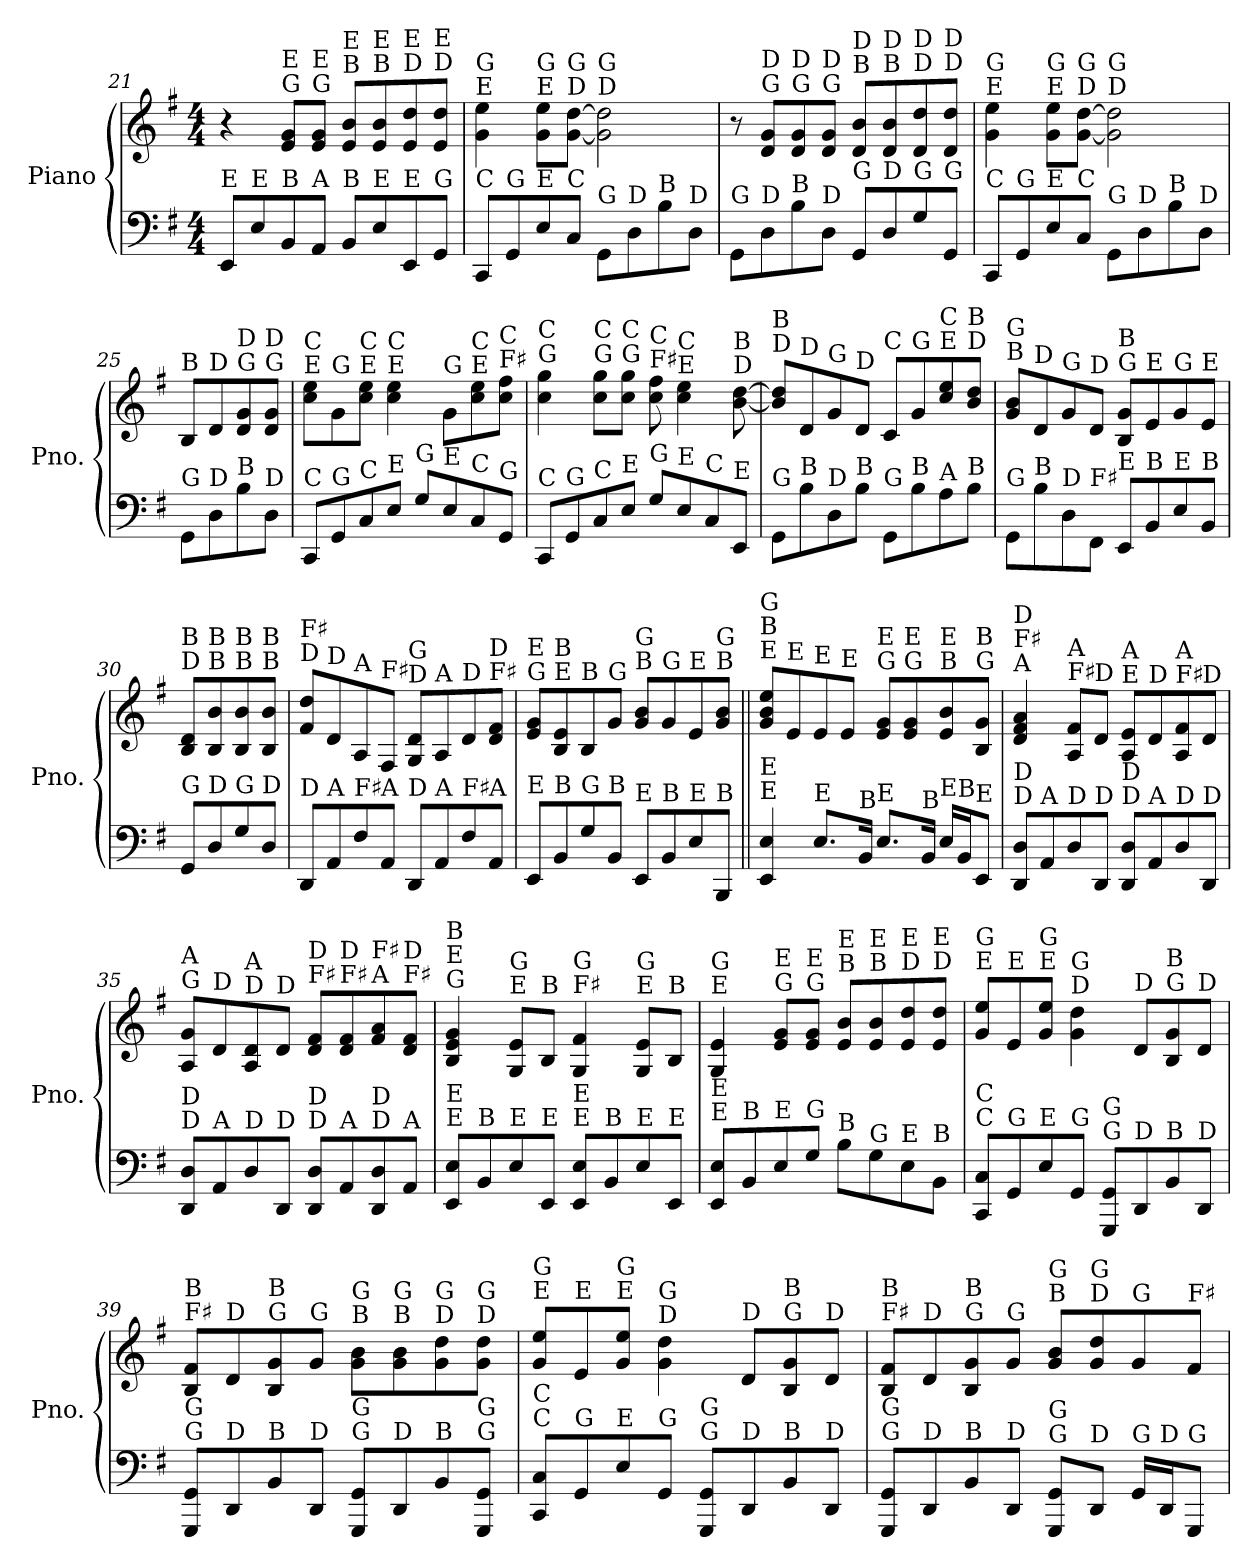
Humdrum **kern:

**kern	**kern
*part1	*part1
*staff2	*staff1
*I"Piano	*
*I'Pno.	*
!!LO:LB:g=z
*clefF4	*clefG2
*k[f#]	*k[f#]
*M4/4	*M4/4
=21	=21
!LO:TX:a:t=E	!
8EE/L	4r
!LO:TX:a:t=E	!
8E/	.
!	!LO:TX:a:t=G
!	!LO:TX:a:t=E
!LO:TX:a:t=B	!
8BB/	8e/ 8g/L
!	!LO:TX:a:t=G
!	!LO:TX:a:t=E
!LO:TX:a:t=A	!
8AA/J	8e/ 8g/J
!	!LO:TX:a:t=B
!	!LO:TX:a:t=E
!LO:TX:a:t=B	!
8BB/L	8e/ 8b/L
!	!LO:TX:a:t=B
!	!LO:TX:a:t=E
!LO:TX:a:t=E	!
8E/	8e/ 8b/
!	!LO:TX:a:t=D
!	!LO:TX:a:t=E
!LO:TX:a:t=E	!
8EE/	8e/ 8dd/
!	!LO:TX:a:t=D
!	!LO:TX:a:t=E
!LO:TX:a:t=G	!
8GG/J	8e/ 8dd/J
=22	=22
!	!LO:TX:a:t=E
!	!LO:TX:a:t=G
!LO:TX:a:t=C	!
8CC/L	4g\ 4ee\
!LO:TX:a:t=G	!
8GG/	.
!	!LO:TX:a:t=E
!	!LO:TX:a:t=G
!LO:TX:a:t=E	!
8E/	8g\ 8ee\L
!	!LO:TX:a:t=D
!	!LO:TX:a:t=G
!LO:TX:a:t=C	!
8C/J	[8g\ [8dd\J
!	!LO:TX:a:t=D
!	!LO:TX:a:t=G
!LO:TX:a:t=G	!
8GG\L	2g\] 2dd\]
!LO:TX:a:t=D	!
8D\	.
!LO:TX:a:t=B	!
8B\	.
!LO:TX:a:t=D	!
8D\J	.
=23	=23
!LO:TX:a:t=G	!
8GG\L	8r
!	!LO:TX:a:t=G
!	!LO:TX:a:t=D
!LO:TX:a:t=D	!
8D\	8d/ 8g/L
!	!LO:TX:a:t=G
!	!LO:TX:a:t=D
!LO:TX:a:t=B	!
8B\	8d/ 8g/
!	!LO:TX:a:t=G
!	!LO:TX:a:t=D
!LO:TX:a:t=D	!
8D\J	8d/ 8g/J
!	!LO:TX:a:t=B
!	!LO:TX:a:t=D
!LO:TX:a:t=G	!
8GG/L	8d/ 8b/L
!	!LO:TX:a:t=B
!	!LO:TX:a:t=D
!LO:TX:a:t=D	!
8D/	8d/ 8b/
!	!LO:TX:a:t=D
!	!LO:TX:a:t=D
!LO:TX:a:t=G	!
8G/	8d/ 8dd/
!	!LO:TX:a:t=D
!	!LO:TX:a:t=D
!LO:TX:a:t=G	!
8GG/J	8d/ 8dd/J
=24	=24
!	!LO:TX:a:t=E
!	!LO:TX:a:t=G
!LO:TX:a:t=C	!
8CC/L	4g\ 4ee\
!LO:TX:a:t=G	!
8GG/	.
!	!LO:TX:a:t=E
!	!LO:TX:a:t=G
!LO:TX:a:t=E	!
8E/	8g\ 8ee\L
!	!LO:TX:a:t=D
!	!LO:TX:a:t=G
!LO:TX:a:t=C	!
8C/J	[8g\ [8dd\J
!	!LO:TX:a:t=D
!	!LO:TX:a:t=G
!LO:TX:a:t=G	!
8GG\L	2g\] 2dd\]
!LO:TX:a:t=D	!
8D\	.
!LO:TX:a:t=B	!
8B\	.
!LO:TX:a:t=D	!
8D\J	.
!!LO:LB:g=z
=25	=25
!	!LO:TX:a:t=B
!LO:TX:a:t=G	!
8GG\L	8B/L
!	!LO:TX:a:t=D
!LO:TX:a:t=D	!
8D\	8d/
!	!LO:TX:a:t=G
!	!LO:TX:a:t=D
!LO:TX:a:t=B	!
8B\	8d/ 8g/
!	!LO:TX:a:t=G
!	!LO:TX:a:t=D
!LO:TX:a:t=D	!
8D\J	8d/ 8g/J
=26	=26
!	!LO:TX:a:t=E
!	!LO:TX:a:t=C
!LO:TX:a:t=C	!
8CC/L	8cc\ 8ee\L
!	!LO:TX:a:t=G
!LO:TX:a:t=G	!
8GG/	8g\
!	!LO:TX:a:t=E
!	!LO:TX:a:t=C
!LO:TX:a:t=C	!
8C/	8cc\ 8ee\J
!	!LO:TX:a:t=E
!	!LO:TX:a:t=C
!LO:TX:a:t=E	!
8E/J	4cc\ 4ee\
!LO:TX:a:t=G	!
8G/L	.
!	!LO:TX:a:t=G
!LO:TX:a:t=E	!
8E/	8g\L
!	!LO:TX:a:t=E
!	!LO:TX:a:t=C
!LO:TX:a:t=C	!
8C/	8cc\ 8ee\
!	!LO:TX:a:t=F♯
!	!LO:TX:a:t=C
!LO:TX:a:t=G	!
8GG/J	8cc\ 8ff#\J
=27	=27
!	!LO:TX:a:t=G
!	!LO:TX:a:t=C
!LO:TX:a:t=C	!
8CC/L	4cc\ 4gg\
!LO:TX:a:t=G	!
8GG/	.
!	!LO:TX:a:t=G
!	!LO:TX:a:t=C
!LO:TX:a:t=C	!
8C/	8cc\ 8gg\L
!	!LO:TX:a:t=G
!	!LO:TX:a:t=C
!LO:TX:a:t=E	!
8E/J	8cc\ 8gg\J
!	!LO:TX:a:t=F♯
!	!LO:TX:a:t=C
!LO:TX:a:t=G	!
8G/L	8cc\ 8ff#\
!	!LO:TX:a:t=E
!	!LO:TX:a:t=C
!LO:TX:a:t=E	!
8E/	4cc\ 4ee\
!LO:TX:a:t=C	!
8C/	.
!	!LO:TX:a:t=D
!	!LO:TX:a:t=B
!LO:TX:a:t=E	!
8EE/J	[8b\ [8dd\
=28	=28
!	!LO:TX:a:t=D
!	!LO:TX:a:t=B
!LO:TX:a:t=G	!
8GG\L	8b/] 8dd/]L
!	!LO:TX:a:t=D
!LO:TX:a:t=B	!
8B\	8d/
!	!LO:TX:a:t=G
!LO:TX:a:t=D	!
8D\	8g/
!	!LO:TX:a:t=D
!LO:TX:a:t=B	!
8B\J	8d/J
!	!LO:TX:a:t=C
!LO:TX:a:t=G	!
8GG\L	8c/L
!	!LO:TX:a:t=G
!LO:TX:a:t=B	!
8B\	8g/
!	!LO:TX:a:t=E
!	!LO:TX:a:t=C
!LO:TX:a:t=A	!
8A\	8cc/ 8ee/
!	!LO:TX:a:t=D
!	!LO:TX:a:t=B
!LO:TX:a:t=B	!
8B\J	8b/ 8dd/J
!!LO:LB:g=z
=29	=29
!	!LO:TX:a:t=B
!	!LO:TX:a:t=G
!LO:TX:a:t=G	!
8GG\L	8g/ 8b/L
!	!LO:TX:a:t=D
!LO:TX:a:t=B	!
8B\	8d/
!	!LO:TX:a:t=G
!LO:TX:a:t=D	!
8D\	8g/
!	!LO:TX:a:t=D
!LO:TX:a:t=F♯	!
8FF#\J	8d/J
!	!LO:TX:a:t=G
!	!LO:TX:a:t=B
!LO:TX:a:t=E	!
8EE/L	8B/ 8g/L
!	!LO:TX:a:t=E
!LO:TX:a:t=B	!
8BB/	8e/
!	!LO:TX:a:t=G
!LO:TX:a:t=E	!
8E/	8g/
!	!LO:TX:a:t=E
!LO:TX:a:t=B	!
8BB/J	8e/J
=30	=30
!	!LO:TX:a:t=D
!	!LO:TX:a:t=B
!LO:TX:a:t=G	!
8GG/L	8B/ 8d/L
!	!LO:TX:a:t=B
!	!LO:TX:a:t=B
!LO:TX:a:t=D	!
8D/	8B/ 8b/
!	!LO:TX:a:t=B
!	!LO:TX:a:t=B
!LO:TX:a:t=G	!
8G/	8B/ 8b/
!	!LO:TX:a:t=B
!	!LO:TX:a:t=B
!LO:TX:a:t=D	!
8D/J	8B/ 8b/J
=31	=31
!	!LO:TX:a:t=D
!	!LO:TX:a:t=F♯
!LO:TX:a:t=D	!
8DD/L	8f#/ 8dd/L
!	!LO:TX:a:t=D
!LO:TX:a:t=A	!
8AA/	8d/
!	!LO:TX:a:t=A
!LO:TX:a:t=F♯	!
8F#/	8A/
!	!LO:TX:a:t=F♯
!LO:TX:a:t=A	!
8AA/J	8F#/J
!	!LO:TX:a:t=D
!	!LO:TX:a:t=G
!LO:TX:a:t=D	!
8DD/L	8G/ 8d/L
!	!LO:TX:a:t=A
!LO:TX:a:t=A	!
8AA/	8A/
!	!LO:TX:a:t=D
!LO:TX:a:t=F♯	!
8F#/	8d/
!	!LO:TX:a:t=F♯
!	!LO:TX:a:t=D
!LO:TX:a:t=A	!
8AA/J	8d/ 8f#/J
=32	=32
!	!LO:TX:a:t=G
!	!LO:TX:a:t=E
!LO:TX:a:t=E	!
8EE/L	8e/ 8g/L
!	!LO:TX:a:t=E
!	!LO:TX:a:t=B
!LO:TX:a:t=B	!
8BB/	8B/ 8e/
!	!LO:TX:a:t=B
!LO:TX:a:t=G	!
8G/	8B/
!	!LO:TX:a:t=G
!LO:TX:a:t=B	!
8BB/J	8g/J
!	!LO:TX:a:t=B
!	!LO:TX:a:t=G
!LO:TX:a:t=E	!
8EE/L	8g/ 8b/L
!	!LO:TX:a:t=G
!LO:TX:a:t=B	!
8BB/	8g/
!	!LO:TX:a:t=E
!LO:TX:a:t=E	!
8E/	8e/
!	!LO:TX:a:t=B
!	!LO:TX:a:t=G
!LO:TX:a:t=B	!
8BBB/J	8g/ 8b/J
!!LO:PB:g=z
=33||	=33||
!	!LO:TX:a:t=E
!	!LO:TX:a:t=B
!	!LO:TX:a:t=G
!LO:TX:a:t=E	!
!LO:TX:a:t=E	!
4EE/ 4E/	8g/ 8b/ 8ee/L
!	!LO:TX:a:t=E
.	8e/
!	!LO:TX:a:t=E
!LO:TX:a:t=E	!
8.E/L	8e/
!	!LO:TX:a:t=E
.	8e/J
!LO:TX:a:t=B	!
16BB/Jk	.
!	!LO:TX:a:t=G
!	!LO:TX:a:t=E
!LO:TX:a:t=E	!
8.E/L	8e/ 8g/L
!	!LO:TX:a:t=G
!	!LO:TX:a:t=E
.	8e/ 8g/
!LO:TX:a:t=B	!
16BB/Jk	.
!	!LO:TX:a:t=B
!	!LO:TX:a:t=E
!LO:TX:a:t=E	!
16E/LL	8e/ 8b/
!LO:TX:a:t=B	!
16BB/J	.
!	!LO:TX:a:t=G
!	!LO:TX:a:t=B
!LO:TX:a:t=E	!
8EE/J	8B/ 8g/J
=34	=34
!	!LO:TX:a:t=A
!	!LO:TX:a:t=F♯
!	!LO:TX:a:t=D
!LO:TX:a:t=D	!
!LO:TX:a:t=D	!
8DD/ 8D/L	4d/ 4f#/ 4a/
!LO:TX:a:t=A	!
8AA/	.
!	!LO:TX:a:t=F♯
!	!LO:TX:a:t=A
!LO:TX:a:t=D	!
8D/	8A/ 8f#/L
!	!LO:TX:a:t=D
!LO:TX:a:t=D	!
8DD/J	8d/J
!	!LO:TX:a:t=E
!	!LO:TX:a:t=A
!LO:TX:a:t=D	!
!LO:TX:a:t=D	!
8DD/ 8D/L	8A/ 8e/L
!	!LO:TX:a:t=D
!LO:TX:a:t=A	!
8AA/	8d/
!	!LO:TX:a:t=F♯
!	!LO:TX:a:t=A
!LO:TX:a:t=D	!
8D/	8A/ 8f#/
!	!LO:TX:a:t=D
!LO:TX:a:t=D	!
8DD/J	8d/J
=35	=35
!	!LO:TX:a:t=G
!	!LO:TX:a:t=A
!LO:TX:a:t=D	!
!LO:TX:a:t=D	!
8DD/ 8D/L	8A/ 8g/L
!	!LO:TX:a:t=D
!LO:TX:a:t=A	!
8AA/	8d/
!	!LO:TX:a:t=D
!	!LO:TX:a:t=A
!LO:TX:a:t=D	!
8D/	8A/ 8d/
!	!LO:TX:a:t=D
!LO:TX:a:t=D	!
8DD/J	8d/J
!	!LO:TX:a:t=F♯
!	!LO:TX:a:t=D
!LO:TX:a:t=D	!
!LO:TX:a:t=D	!
8DD/ 8D/L	8d/ 8f#/L
!	!LO:TX:a:t=F♯
!	!LO:TX:a:t=D
!LO:TX:a:t=A	!
8AA/	8d/ 8f#/
!	!LO:TX:a:t=A
!	!LO:TX:a:t=F♯
!LO:TX:a:t=D	!
!LO:TX:a:t=D	!
8DD/ 8D/	8f#/ 8a/
!	!LO:TX:a:t=F♯
!	!LO:TX:a:t=D
!LO:TX:a:t=A	!
8AA/J	8d/ 8f#/J
=36	=36
!	!LO:TX:a:t=G
!	!LO:TX:a:t=E
!	!LO:TX:a:t=B
!LO:TX:a:t=E	!
!LO:TX:a:t=E	!
8EE/ 8E/L	4B/ 4e/ 4g/
!LO:TX:a:t=B	!
8BB/	.
!	!LO:TX:a:t=E
!	!LO:TX:a:t=G
!LO:TX:a:t=E	!
8E/	8G/ 8e/L
!	!LO:TX:a:t=B
!LO:TX:a:t=E	!
8EE/J	8B/J
!	!LO:TX:a:t=F♯
!	!LO:TX:a:t=G
!LO:TX:a:t=E	!
!LO:TX:a:t=E	!
8EE/ 8E/L	4G/ 4f#/
!LO:TX:a:t=B	!
8BB/	.
!	!LO:TX:a:t=E
!	!LO:TX:a:t=G
!LO:TX:a:t=E	!
8E/	8G/ 8e/L
!	!LO:TX:a:t=B
!LO:TX:a:t=E	!
8EE/J	8B/J
!!LO:LB:g=z
=37	=37
!	!LO:TX:a:t=E
!	!LO:TX:a:t=G
!LO:TX:a:t=E	!
!LO:TX:a:t=E	!
8EE/ 8E/L	4G/ 4e/
!LO:TX:a:t=B	!
8BB/	.
!	!LO:TX:a:t=G
!	!LO:TX:a:t=E
!LO:TX:a:t=E	!
8E/	8e/ 8g/L
!	!LO:TX:a:t=G
!	!LO:TX:a:t=E
!LO:TX:a:t=G	!
8G/J	8e/ 8g/J
!	!LO:TX:a:t=B
!	!LO:TX:a:t=E
!LO:TX:a:t=B	!
8B\L	8e/ 8b/L
!	!LO:TX:a:t=B
!	!LO:TX:a:t=E
!LO:TX:a:t=G	!
8G\	8e/ 8b/
!	!LO:TX:a:t=D
!	!LO:TX:a:t=E
!LO:TX:a:t=E	!
8E\	8e/ 8dd/
!	!LO:TX:a:t=D
!	!LO:TX:a:t=E
!LO:TX:a:t=B	!
8BB\J	8e/ 8dd/J
=38	=38
!	!LO:TX:a:t=E
!	!LO:TX:a:t=G
!LO:TX:a:t=C	!
!LO:TX:a:t=C	!
8CC/ 8C/L	8g/ 8ee/L
!	!LO:TX:a:t=E
!LO:TX:a:t=G	!
8GG/	8e/
!	!LO:TX:a:t=E
!	!LO:TX:a:t=G
!LO:TX:a:t=E	!
8E/	8g/ 8ee/J
!	!LO:TX:a:t=D
!	!LO:TX:a:t=G
!LO:TX:a:t=G	!
8GG/J	4g\ 4dd\
!LO:TX:a:t=G	!
!LO:TX:a:t=G	!
8GGG/ 8GG/L	.
!	!LO:TX:a:t=D
!LO:TX:a:t=D	!
8DD/	8d/L
!	!LO:TX:a:t=G
!	!LO:TX:a:t=B
!LO:TX:a:t=B	!
8BB/	8B/ 8g/
!	!LO:TX:a:t=D
!LO:TX:a:t=D	!
8DD/J	8d/J
=39	=39
!	!LO:TX:a:t=F♯
!	!LO:TX:a:t=B
!LO:TX:a:t=G	!
!LO:TX:a:t=G	!
8GGG/ 8GG/L	8B/ 8f#/L
!	!LO:TX:a:t=D
!LO:TX:a:t=D	!
8DD/	8d/
!	!LO:TX:a:t=G
!	!LO:TX:a:t=B
!LO:TX:a:t=B	!
8BB/	8B/ 8g/
!	!LO:TX:a:t=G
!LO:TX:a:t=D	!
8DD/J	8g/J
!	!LO:TX:a:t=B
!	!LO:TX:a:t=G
!LO:TX:a:t=G	!
!LO:TX:a:t=G	!
8GGG/ 8GG/L	8g\ 8b\L
!	!LO:TX:a:t=B
!	!LO:TX:a:t=G
!LO:TX:a:t=D	!
8DD/	8g\ 8b\
!	!LO:TX:a:t=D
!	!LO:TX:a:t=G
!LO:TX:a:t=B	!
8BB/	8g\ 8dd\
!	!LO:TX:a:t=D
!	!LO:TX:a:t=G
!LO:TX:a:t=G	!
!LO:TX:a:t=G	!
8GGG/ 8GG/J	8g\ 8dd\J
=40	=40
!	!LO:TX:a:t=E
!	!LO:TX:a:t=G
!LO:TX:a:t=C	!
!LO:TX:a:t=C	!
8CC/ 8C/L	8g/ 8ee/L
!	!LO:TX:a:t=E
!LO:TX:a:t=G	!
8GG/	8e/
!	!LO:TX:a:t=E
!	!LO:TX:a:t=G
!LO:TX:a:t=E	!
8E/	8g/ 8ee/J
!	!LO:TX:a:t=D
!	!LO:TX:a:t=G
!LO:TX:a:t=G	!
8GG/J	4g\ 4dd\
!LO:TX:a:t=G	!
!LO:TX:a:t=G	!
8GGG/ 8GG/L	.
!	!LO:TX:a:t=D
!LO:TX:a:t=D	!
8DD/	8d/L
!	!LO:TX:a:t=G
!	!LO:TX:a:t=B
!LO:TX:a:t=B	!
8BB/	8B/ 8g/
!	!LO:TX:a:t=D
!LO:TX:a:t=D	!
8DD/J	8d/J
!!LO:LB:g=z
=41	=41
!	!LO:TX:a:t=F♯
!	!LO:TX:a:t=B
!LO:TX:a:t=G	!
!LO:TX:a:t=G	!
8GGG/ 8GG/L	8B/ 8f#/L
!	!LO:TX:a:t=D
!LO:TX:a:t=D	!
8DD/	8d/
!	!LO:TX:a:t=G
!	!LO:TX:a:t=B
!LO:TX:a:t=B	!
8BB/	8B/ 8g/
!	!LO:TX:a:t=G
!LO:TX:a:t=D	!
8DD/J	8g/J
!	!LO:TX:a:t=B
!	!LO:TX:a:t=G
!LO:TX:a:t=G	!
!LO:TX:a:t=G	!
8GGG/ 8GG/L	8g/ 8b/L
!	!LO:TX:a:t=D
!	!LO:TX:a:t=G
!LO:TX:a:t=D	!
8DD/J	8g/ 8dd/
!	!LO:TX:a:t=G
!LO:TX:a:t=G	!
16GG/LL	8g/
!LO:TX:a:t=D	!
16DD/J	.
!	!LO:TX:a:t=F♯
!LO:TX:a:t=G	!
8GGG/J	8f#/J
=	=
*-	*-
